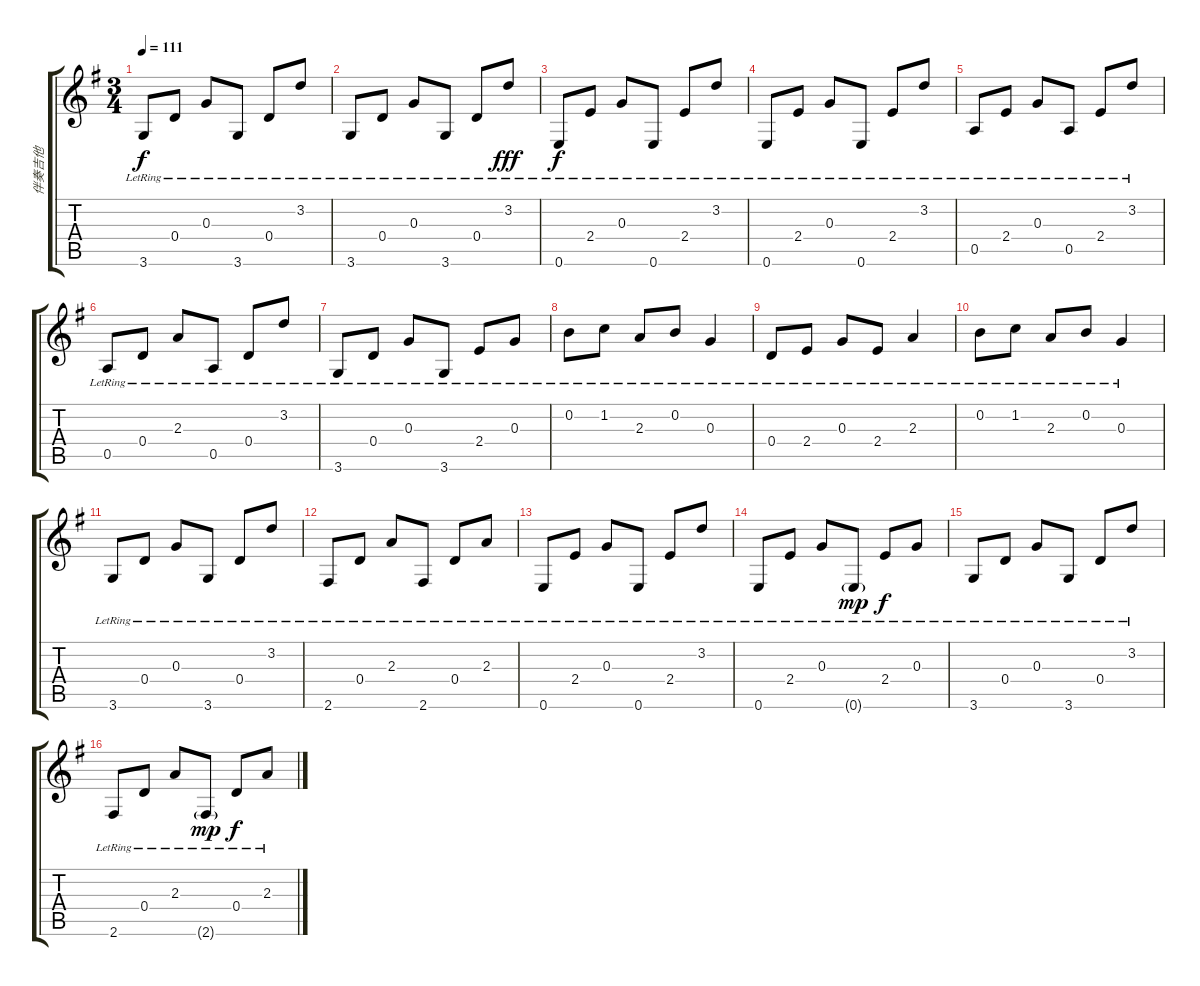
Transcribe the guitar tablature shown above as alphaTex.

\track ("伴奏吉他" "伴奏吉他") {instrument acousticguitarnylon}
\staff {score tabs}
\tuning (E4 B3 G3 D3 A2 E2) {hide}
\ts (3 4)
\tempo 111
\clef g2
\ks g
3.6{lr}.8{dy f} 0.4{lr}.8 0.3{lr}.8 3.6{lr}.8 0.4{lr}.8 3.2{lr}.8 |
3.6{lr}.8 0.4{lr}.8 0.3{lr}.8 3.6{lr}.8 0.4{lr}.8 3.2{lr}.8{dy fff} |
0.6{lr}.8{dy f} 2.4{lr}.8 0.3{lr}.8 0.6{lr}.8 2.4{lr}.8 3.2{lr}.8 |
0.6{lr}.8 2.4{lr}.8 0.3{lr}.8 0.6{lr}.8 2.4{lr}.8 3.2{lr}.8 |
0.5{lr}.8 2.4{lr}.8 0.3{lr}.8 0.5{lr}.8 2.4{lr}.8 3.2{lr}.8 |
0.5{lr}.8 0.4{lr}.8 2.3{lr}.8 0.5{lr}.8 0.4{lr}.8 3.2{lr}.8 |
3.6{lr}.8 0.4{lr}.8 0.3{lr}.8 3.6{lr}.8 2.4{lr}.8 0.3{lr}.8 |
0.2{lr}.8 1.2{lr}.8 2.3{lr}.8 0.2{lr}.8 0.3{lr}.4 |
0.4{lr}.8 2.4{lr}.8 0.3{lr}.8 2.4{lr}.8 2.3{lr}.4 |
0.2{lr}.8 1.2{lr}.8 2.3{lr}.8 0.2{lr}.8 0.3{lr}.4 |
3.6{lr}.8 0.4{lr}.8 0.3{lr}.8 3.6{lr}.8 0.4{lr}.8 3.2{lr}.8 |
2.6{lr}.8 0.4{lr}.8 2.3{lr}.8 2.6{lr}.8 0.4{lr}.8 2.3{lr}.8 |
0.6{lr}.8 2.4{lr}.8 0.3{lr}.8 0.6{lr}.8 2.4{lr}.8 3.2{lr}.8 |
0.6{lr}.8 2.4{lr}.8 0.3{lr}.8 0.6{g lr}.8{dy mp} 2.4{lr}.8{dy f} 0.3{lr}.8 |
3.6{lr}.8 0.4{lr}.8 0.3{lr}.8 3.6{lr}.8 0.4{lr}.8 3.2{lr}.8 |
2.6{lr}.8 0.4{lr}.8 2.3{lr}.8 2.6{g lr}.8{dy mp} 0.4{lr}.8{dy f} 2.3{lr}.8
